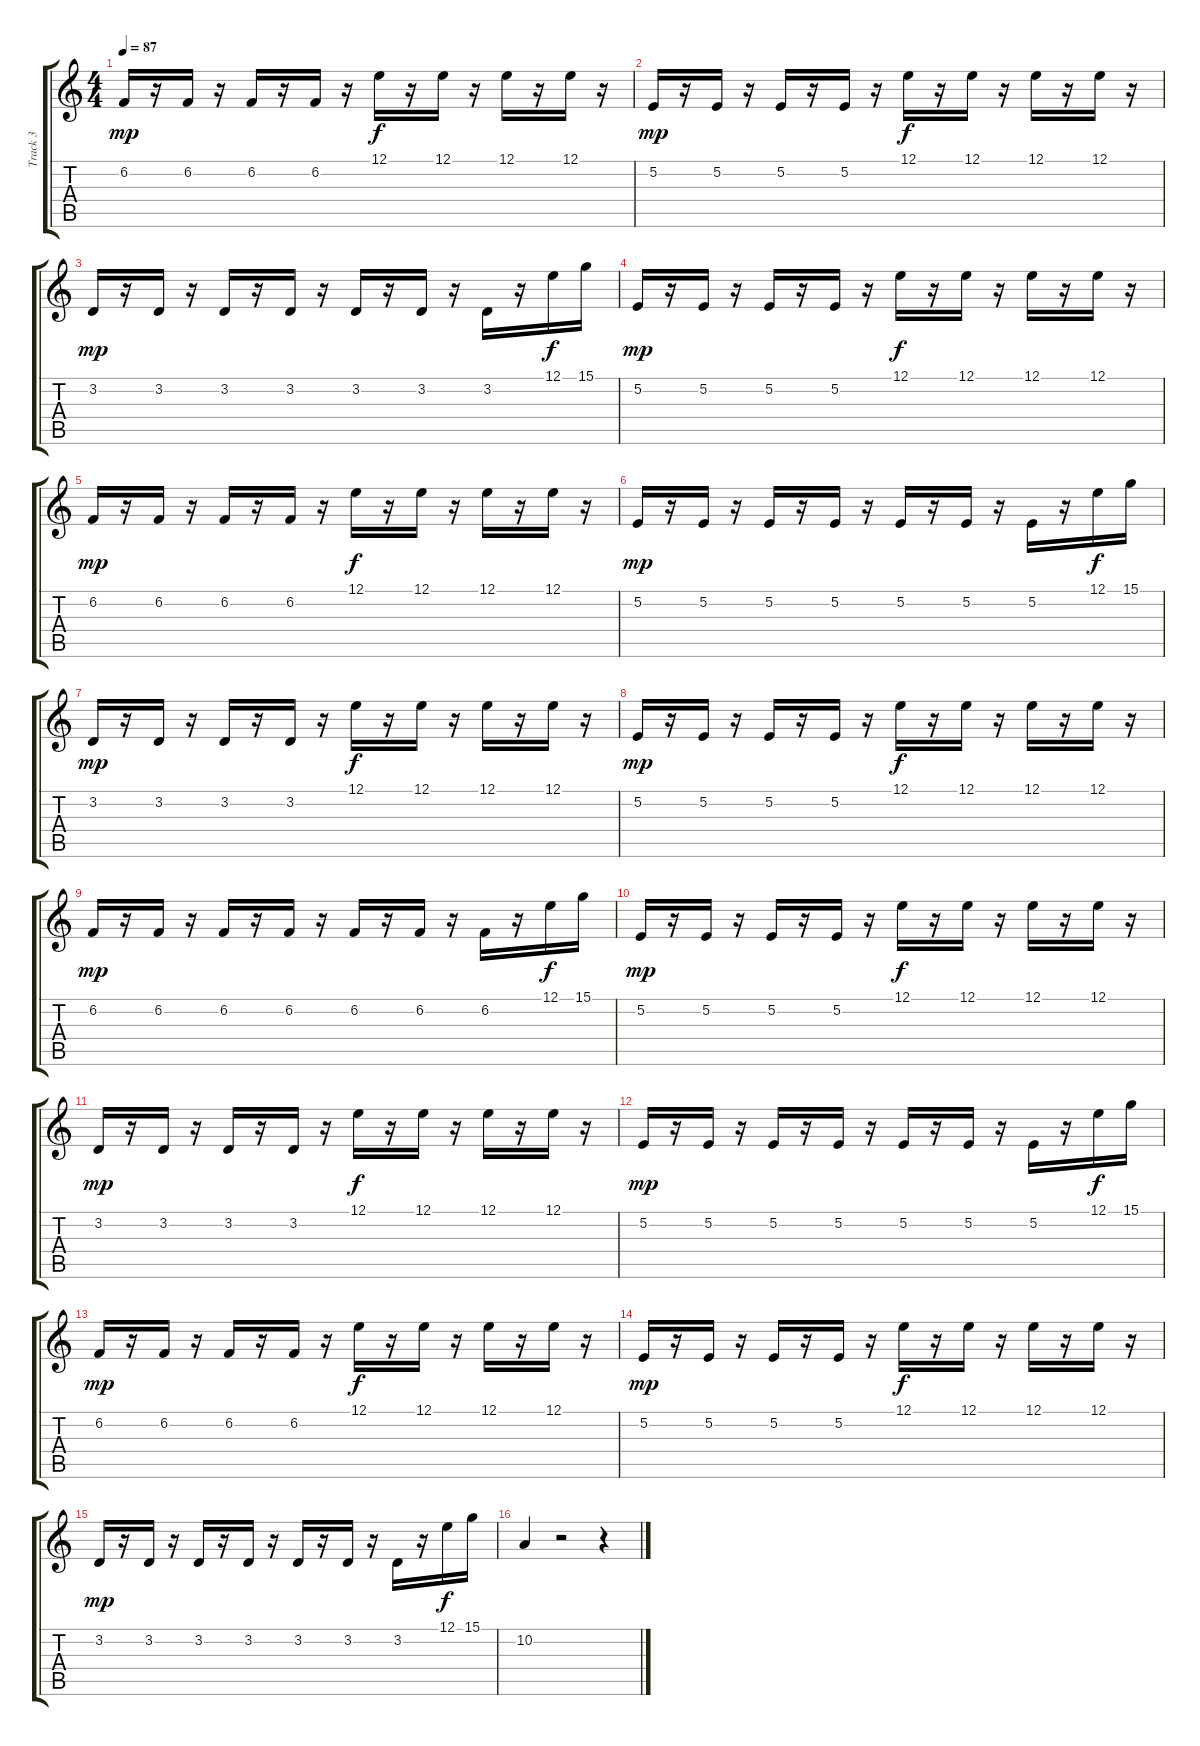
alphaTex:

\track ("Track 3" "Track 3") {instrument whistle}
\staff {score tabs}
\tuning (E4 B3 G3 D3 A2 E2) {hide}
\ts (4 4)
\tempo 87
\clef g2
\ks c
6.2.16{dy mp instrument whistle} r.16 6.2.16 r.16 6.2.16 r.16 6.2.16 r.16 12.1.16{dy f} r.16 12.1.16 r.16 12.1.16 r.16 12.1.16 r.16 |
5.2.16{dy mp} r.16 5.2.16 r.16 5.2.16 r.16 5.2.16 r.16 12.1.16{dy f} r.16 12.1.16 r.16 12.1.16 r.16 12.1.16 r.16 |
3.2.16{dy mp} r.16 3.2.16 r.16 3.2.16 r.16 3.2.16 r.16 3.2.16 r.16 3.2.16 r.16 3.2.16 r.16 12.1.16{dy f} 15.1.16 |
5.2.16{dy mp} r.16 5.2.16 r.16 5.2.16 r.16 5.2.16 r.16 12.1.16{dy f} r.16 12.1.16 r.16 12.1.16 r.16 12.1.16 r.16 |
6.2.16{dy mp} r.16 6.2.16 r.16 6.2.16 r.16 6.2.16 r.16 12.1.16{dy f} r.16 12.1.16 r.16 12.1.16 r.16 12.1.16 r.16 |
5.2.16{dy mp} r.16 5.2.16 r.16 5.2.16 r.16 5.2.16 r.16 5.2.16 r.16 5.2.16 r.16 5.2.16 r.16 12.1.16{dy f} 15.1.16 |
3.2.16{dy mp} r.16 3.2.16 r.16 3.2.16 r.16 3.2.16 r.16 12.1.16{dy f} r.16 12.1.16 r.16 12.1.16 r.16 12.1.16 r.16 |
5.2.16{dy mp} r.16 5.2.16 r.16 5.2.16 r.16 5.2.16 r.16 12.1.16{dy f} r.16 12.1.16 r.16 12.1.16 r.16 12.1.16 r.16 |
6.2.16{dy mp} r.16 6.2.16 r.16 6.2.16 r.16 6.2.16 r.16 6.2.16 r.16 6.2.16 r.16 6.2.16 r.16 12.1.16{dy f} 15.1.16 |
5.2.16{dy mp} r.16 5.2.16 r.16 5.2.16 r.16 5.2.16 r.16 12.1.16{dy f} r.16 12.1.16 r.16 12.1.16 r.16 12.1.16 r.16 |
3.2.16{dy mp} r.16 3.2.16 r.16 3.2.16 r.16 3.2.16 r.16 12.1.16{dy f} r.16 12.1.16 r.16 12.1.16 r.16 12.1.16 r.16 |
5.2.16{dy mp} r.16 5.2.16 r.16 5.2.16 r.16 5.2.16 r.16 5.2.16 r.16 5.2.16 r.16 5.2.16 r.16 12.1.16{dy f} 15.1.16 |
6.2.16{dy mp} r.16 6.2.16 r.16 6.2.16 r.16 6.2.16 r.16 12.1.16{dy f} r.16 12.1.16 r.16 12.1.16 r.16 12.1.16 r.16 |
5.2.16{dy mp} r.16 5.2.16 r.16 5.2.16 r.16 5.2.16 r.16 12.1.16{dy f} r.16 12.1.16 r.16 12.1.16 r.16 12.1.16 r.16 |
3.2.16{dy mp} r.16 3.2.16 r.16 3.2.16 r.16 3.2.16 r.16 3.2.16 r.16 3.2.16 r.16 3.2.16 r.16 12.1.16{dy f} 15.1.16 |
10.2.4 r.2 r.4
